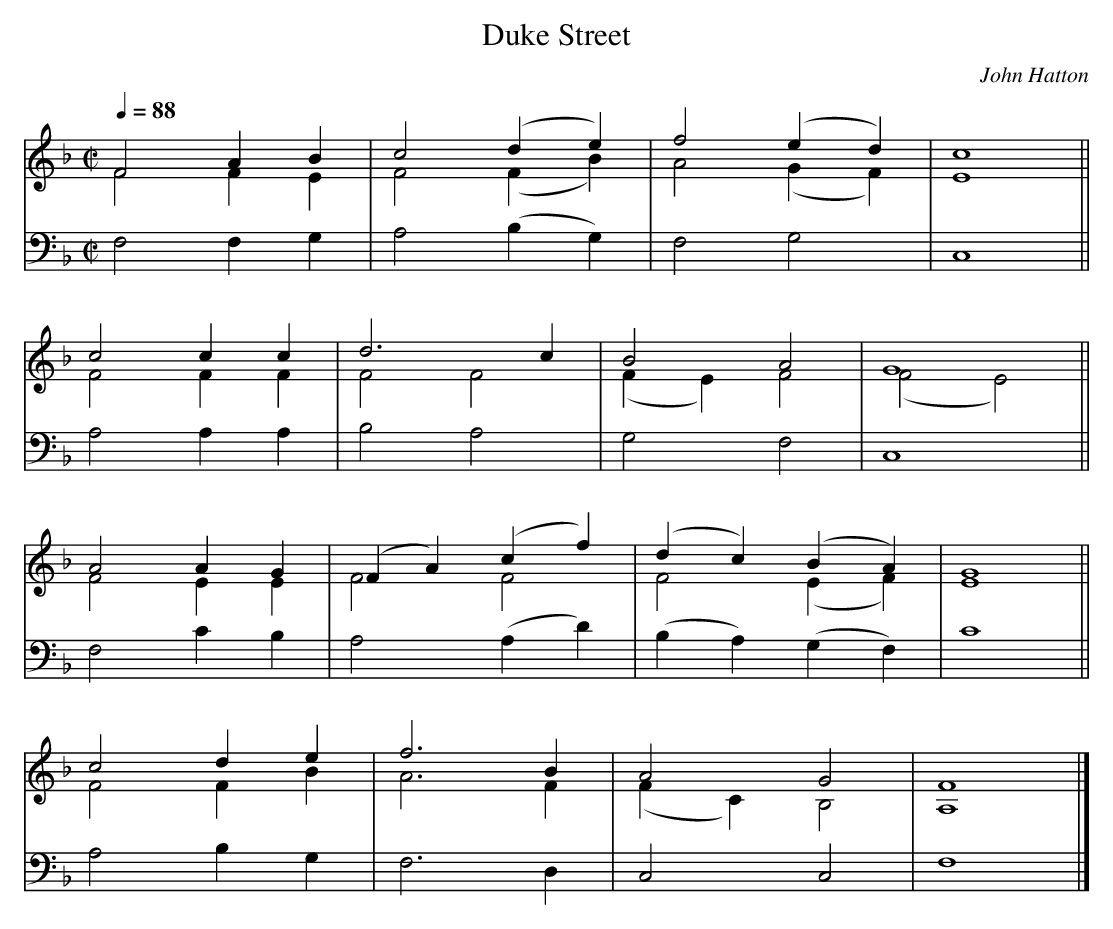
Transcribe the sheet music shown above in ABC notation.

X:1
T:Duke Street
C:John Hatton
M:C|
L:1/4
Q:1/4=88
V:1       up
V:2 merge down
V:3 bass
K:F
V:1 F2  A B | c2  (d e) | f2    (e d) | c4    ||
V:2 F2  F E | F2  (F B) | A2    (G F) | E4    ||
V:3 F,2 F,G,| A,2 (B,G,)| F,2    G,2  | C,4   ||
V:1 c2  c c | d3     c  | B2     A2   | G4    ||
V:2 F2  F F | F2   F2   |(FE)    F2   |(F2 E2)||
V:3 A,2 A,A,| B,2  A,2  | G,2    F,2  | C,4   ||
V:1 A2  A G |(FA) (c f) |(d c)  (B A) | G4    ||
V:2 F2  E E | F2   F2   | F2    (E F) | E4    ||
V:3 F,2 C B,| A,2 (A,D) |(B,A,) (G,F,)| C4    ||
V:1 c2  d e | f3     B  | A2     G2   | F4    |]
V:2 F2  F B | A3     F  |(FC)    B,2  | A,4   |]
V:3 A,2 B,G,| F,3    D, | C,2    C,2  | F,4   |]
